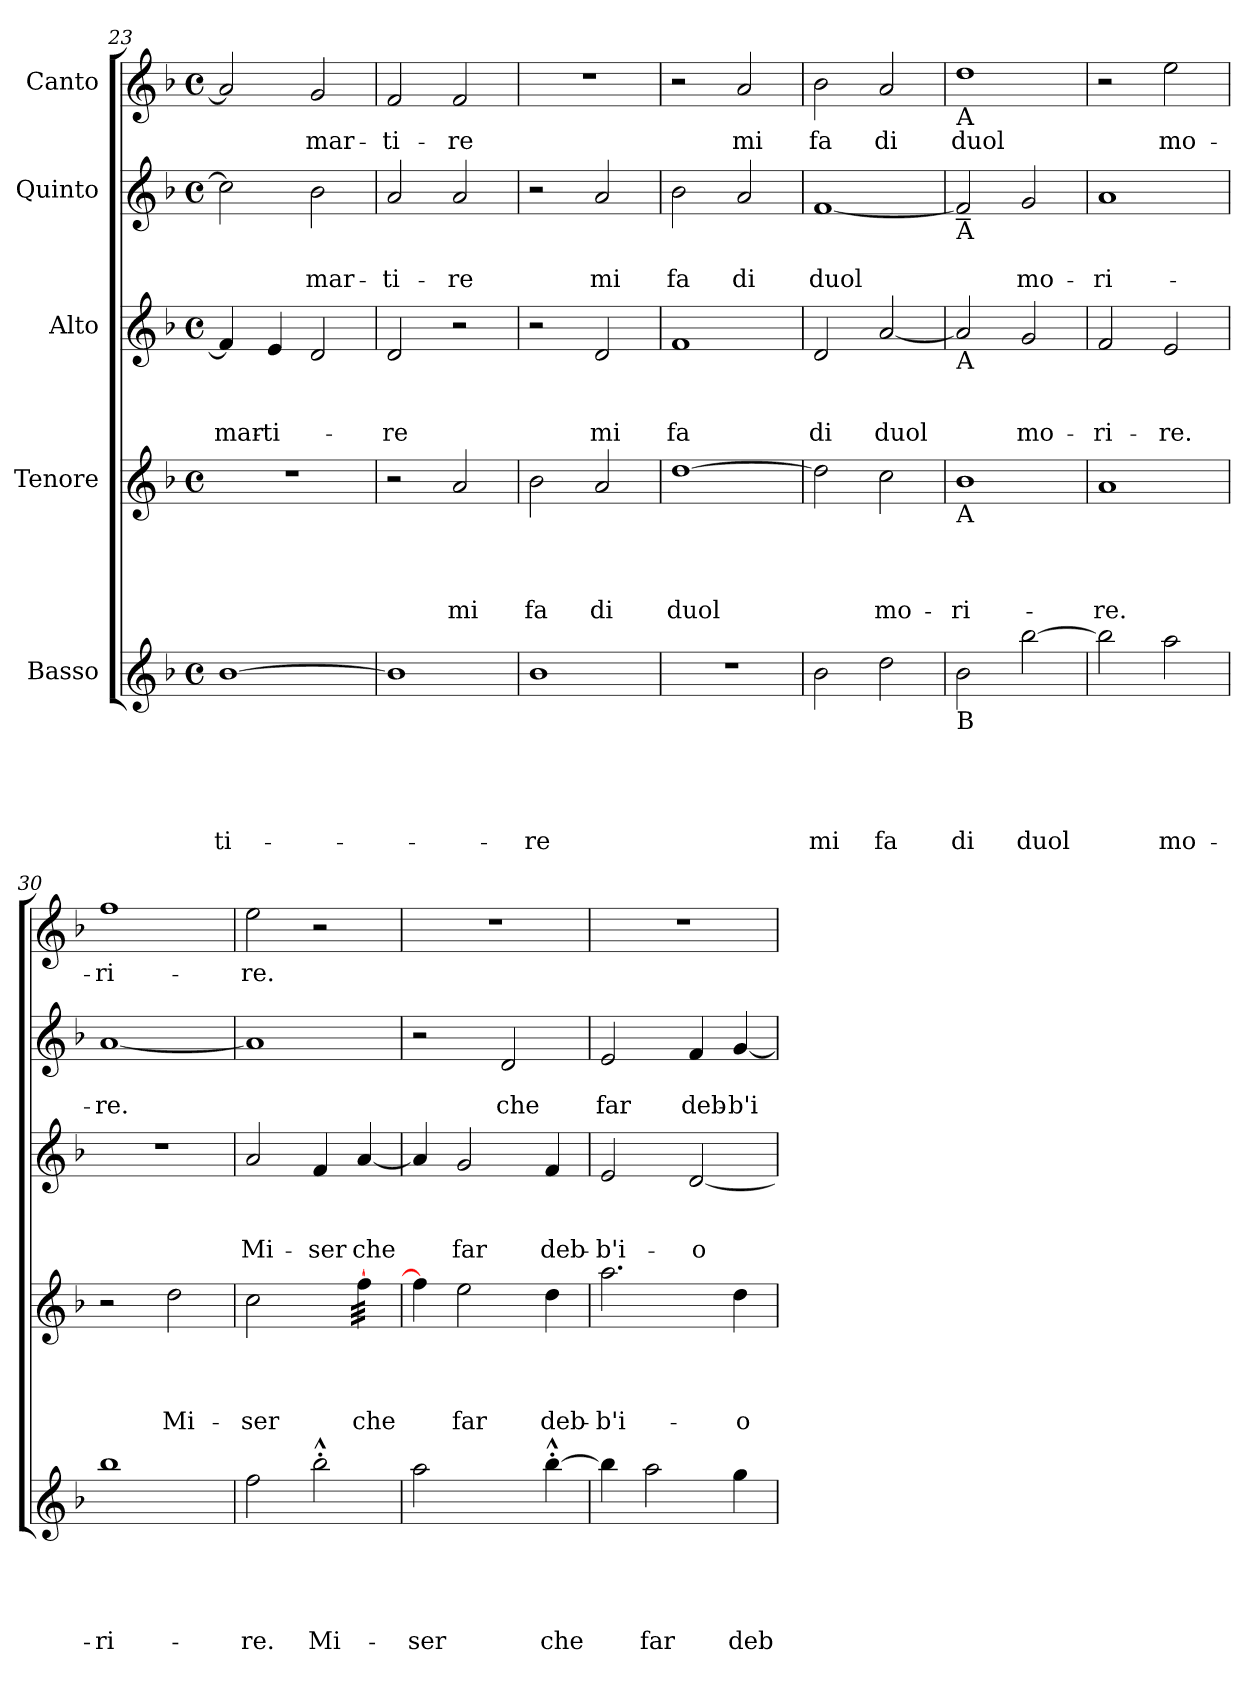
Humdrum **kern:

**kern	**text	**text	**text	**text	**text	**kern	**text	**text	**text	**text	**kern	**text	**text	**text	**kern	**text	**text	**kern	**text
*part5	*part5	*part5	*part5	*part5	*part5	*part4	*part4	*part4	*part4	*part4	*part3	*part3	*part3	*part3	*part2	*part2	*part2	*part1	*part1
*staff5	*staff5	*staff5	*staff5	*staff5	*staff5	*staff4	*staff4	*staff4	*staff4	*staff4	*staff3	*staff3	*staff3	*staff3	*staff2	*staff2	*staff2	*staff1	*staff1
*I"Basso	*	*	*	*	*	*I"Tenore	*	*	*	*	*I"Alto	*	*	*	*I"Quinto	*	*	*I"Canto	*
*clefG2	*	*	*	*	*	*clefG2	*	*	*	*	*clefG2	*	*	*	*clefG2	*	*	*clefG2	*
*k[b-]	*	*	*	*	*	*k[b-]	*	*	*	*	*k[b-]	*	*	*	*k[b-]	*	*	*k[b-]	*
*F:	*	*	*	*	*	*F:	*	*	*	*	*F:	*	*	*	*F:	*	*	*F:	*
*M4/4	*	*	*	*	*	*M4/4	*	*	*	*	*M4/4	*	*	*	*M4/4	*	*	*M4/4	*
*met(c)	*	*	*	*	*	*met(c)	*	*	*	*	*met(c)	*	*	*	*met(c)	*	*	*met(c)	*
=23	=23	=23	=23	=23	=23	=23	=23	=23	=23	=23	=23	=23	=23	=23	=23	=23	=23	=23	=23
!	!	!	!	!	!LO:LY:b	!	!	!	!	!	!	!	!	!LO:LY:b	!	!	!	!	!
[>1b-	.	.	.	.	-ti-	1r	.	.	.	.	4f/]	.	.	mar-	2cc\]	.	.	2a/]	.
!	!	!	!	!	!	!	!	!	!	!	!	!	!	!LO:LY:b	!	!	!	!	!
.	.	.	.	.	.	.	.	.	.	.	4e/	.	.	-ti-	.	.	.	.	.
!	!	!	!	!	!	!	!	!	!	!	!	!	!	!	!	!	!LO:LY:b	!	!LO:LY:b
.	.	.	.	.	.	.	.	.	.	.	2d/	.	.	.	2b-\	.	mar-	2g/	mar-
=24	=24	=24	=24	=24	=24	=24	=24	=24	=24	=24	=24	=24	=24	=24	=24	=24	=24	=24	=24
!	!	!	!	!	!	!	!	!	!	!	!	!	!	!LO:LY:b	!	!	!LO:LY:b	!	!LO:LY:b
1b-]	.	.	.	.	.	2r	.	.	.	.	2d/	.	.	-re	2a/	.	-ti-	2f/	-ti-
!	!	!	!	!	!	!	!	!	!	!LO:LY:b	!	!	!	!	!	!	!LO:LY:b	!	!LO:LY:b
.	.	.	.	.	.	2a/	.	.	.	mi	2r	.	.	.	2a/	.	-re	2f/	-re
=25	=25	=25	=25	=25	=25	=25	=25	=25	=25	=25	=25	=25	=25	=25	=25	=25	=25	=25	=25
!	!	!	!	!	!LO:LY:b	!	!	!	!	!LO:LY:b	!	!	!	!	!	!	!	!	!
1b-	.	.	.	.	-re	2b-\	.	.	.	fa	2r	.	.	.	2r	.	.	1r	.
!	!	!	!	!	!	!	!	!	!	!LO:LY:b	!	!	!	!LO:LY:b	!	!	!LO:LY:b	!	!
.	.	.	.	.	.	2a/	.	.	.	di	2d/	.	.	mi	2a/	.	mi	.	.
=26	=26	=26	=26	=26	=26	=26	=26	=26	=26	=26	=26	=26	=26	=26	=26	=26	=26	=26	=26
!	!	!	!	!	!	!	!	!	!	!LO:LY:b	!	!	!	!LO:LY:b	!	!	!LO:LY:b	!	!
1r	.	.	.	.	.	[>1dd	.	.	.	duol	1f	.	.	fa	2b-\	.	fa	2r	.
!	!	!	!	!	!	!	!	!	!	!	!	!	!	!	!	!	!LO:LY:b	!	!LO:LY:b
.	.	.	.	.	.	.	.	.	.	.	.	.	.	.	2a/	.	di	2a/	mi
=27	=27	=27	=27	=27	=27	=27	=27	=27	=27	=27	=27	=27	=27	=27	=27	=27	=27	=27	=27
!	!	!	!	!	!LO:LY:b	!	!	!	!	!	!	!	!	!LO:LY:b	!	!	!LO:LY:b	!	!LO:LY:b
2b-\	.	.	.	.	mi	2dd\]	.	.	.	.	2d/	.	.	di	[<1f	.	duol	2b-\	fa
!	!	!	!	!	!LO:LY:b	!	!	!	!	!LO:LY:b	!	!	!	!LO:LY:b	!	!	!	!	!LO:LY:b
2dd\	.	.	.	.	fa	2cc\	.	.	.	mo-	[<2a/	.	.	duol	.	.	.	2a/	di
!!LO:LB:g=z
=28	=28	=28	=28	=28	=28	=28	=28	=28	=28	=28	=28	=28	=28	=28	=28	=28	=28	=28	=28
!	!	!	!	!	!	!	!	!	!	!	!	!	!	!	!	!	!	!LO:TX:b:t=A	!
!	!	!	!	!	!	!	!	!	!	!	!	!	!	!	!LO:TX:b:t=A	!	!	!	!
!	!	!	!	!	!	!	!	!	!	!	!LO:TX:b:t=A	!	!	!	!	!	!	!	!
!	!	!	!	!	!	!LO:TX:b:t=A	!	!	!	!	!	!	!	!	!	!	!	!	!
!LO:TX:b:t=B	!	!	!	!	!	!	!	!	!	!	!	!	!	!	!	!	!	!	!
!	!	!	!	!	!LO:LY:b	!	!	!	!	!LO:LY:b	!	!	!	!	!	!	!	!	!LO:LY:b
2b-\	.	.	.	.	di	1b-	.	.	.	-ri-	2a/]	.	.	.	2f~</]	.	.	1dd	duol
!	!	!	!	!	!LO:LY:b	!	!	!	!	!	!	!	!	!LO:LY:b	!	!	!LO:LY:b	!	!
[>2bb-\	.	.	.	.	duol	.	.	.	.	.	2g/	.	.	mo-	2g/	.	mo-	.	.
=29	=29	=29	=29	=29	=29	=29	=29	=29	=29	=29	=29	=29	=29	=29	=29	=29	=29	=29	=29
!	!	!	!	!	!	!	!	!	!	!LO:LY:b	!	!	!	!LO:LY:b	!	!	!LO:LY:b	!	!
2bb-\]	.	.	.	.	.	1a	.	.	.	-re.	2f/	.	.	-ri-	1a	.	-ri-	2r	.
!	!	!	!	!	!LO:LY:b	!	!	!	!	!	!	!	!	!LO:LY:b	!	!	!	!	!LO:LY:b
2aa\	.	.	.	.	mo-	.	.	.	.	.	2e/	.	.	-re.	.	.	.	2ee\	mo-
=30	=30	=30	=30	=30	=30	=30	=30	=30	=30	=30	=30	=30	=30	=30	=30	=30	=30	=30	=30
!	!	!	!	!	!LO:LY:b	!	!	!	!	!	!	!	!	!	!	!	!LO:LY:b	!	!LO:LY:b
1bb-	.	.	.	.	-ri-	2r	.	.	.	.	1r	.	.	.	[<1a	.	-re.	1ff	-ri-
!	!	!	!	!	!	!	!	!	!	!LO:LY:b	!	!	!	!	!	!	!	!	!
.	.	.	.	.	.	2dd\	.	.	.	Mi-	.	.	.	.	.	.	.	.	.
=31	=31	=31	=31	=31	=31	=31	=31	=31	=31	=31	=31	=31	=31	=31	=31	=31	=31	=31	=31
!	!	!	!	!	!LO:LY:b	!	!	!	!	!LO:LY:b	!	!	!	!LO:LY:b	!	!	!	!	!LO:LY:b
2ff\	.	.	.	.	-re.	2cc\	.	.	.	-ser	2a/	.	.	Mi-	1a]	.	.	2ee\	-re.
!	!	!	!	!	!LO:LY:b	!	!	!	!	!	!	!	!	!LO:LY:b	!	!	!	!	!
2bb-^^>'>\	.	.	.	.	Mi-	4ryy	.	.	.	.	4f/	.	.	-ser	.	.	.	2r	.
!	!	!	!	!	!	!	!	!	!	!LO:LY:b	!	!	!	!LO:LY:b	!	!	!	!	!
*	*	*	*	*	*	*tremolo	*	*	*	*	*	*	*	*	*	*	*	*	*
.	.	.	.	.	.	[>32ff\LLL	.	.	.	che	[<4a/	.	.	che	.	.	.	.	.
.	.	.	.	.	.	32ff\	.	.	.	.	.	.	.	.	.	.	.	.	.
.	.	.	.	.	.	32ff\	.	.	.	.	.	.	.	.	.	.	.	.	.
.	.	.	.	.	.	32ff\	.	.	.	.	.	.	.	.	.	.	.	.	.
.	.	.	.	.	.	32ff\	.	.	.	.	.	.	.	.	.	.	.	.	.
.	.	.	.	.	.	32ff\	.	.	.	.	.	.	.	.	.	.	.	.	.
.	.	.	.	.	.	32ff\	.	.	.	.	.	.	.	.	.	.	.	.	.
.	.	.	.	.	.	32ff\JJJ	.	.	.	.	.	.	.	.	.	.	.	.	.
*	*	*	*	*	*	*Xtremolo	*	*	*	*	*	*	*	*	*	*	*	*	*
=32	=32	=32	=32	=32	=32	=32	=32	=32	=32	=32	=32	=32	=32	=32	=32	=32	=32	=32	=32
!	!	!	!	!	!LO:LY:b	!	!	!	!	!	!	!	!	!	!	!	!	!	!
2aa\	.	.	.	.	-ser	4ff\]	.	.	.	.	4a/]	.	.	.	2r	.	.	1r	.
!	!	!	!	!	!	!	!	!	!	!LO:LY:b	!	!	!	!LO:LY:b	!	!	!	!	!
.	.	.	.	.	.	2ee\	.	.	.	far	2g/	.	.	far	.	.	.	.	.
!	!	!	!	!	!	!	!	!	!	!	!	!	!	!	!	!	!LO:LY:b	!	!
4ryy	.	.	.	.	.	.	.	.	.	.	.	.	.	.	2d/	.	che	.	.
!	!	!	!	!	!LO:LY:b	!	!	!	!	!LO:LY:b	!	!	!	!LO:LY:b	!	!	!	!	!
[>4bb-^^>'>\	.	.	.	.	che	4dd\	.	.	.	deb-	4f/	.	.	deb-	.	.	.	.	.
=33	=33	=33	=33	=33	=33	=33	=33	=33	=33	=33	=33	=33	=33	=33	=33	=33	=33	=33	=33
!	!	!	!	!	!	!	!	!	!	!LO:LY:b	!	!	!	!LO:LY:b	!	!	!LO:LY:b	!	!
4bb-\]	.	.	.	.	.	2.aa\	.	.	.	-b'i-	2e/	.	.	-b'i-	2e/	.	far	1r	.
!	!	!	!	!	!LO:LY:b	!	!	!	!	!	!	!	!	!	!	!	!	!	!
2aa\	.	.	.	.	far	.	.	.	.	.	.	.	.	.	.	.	.	.	.
!	!	!	!	!	!	!	!	!	!	!	!	!	!	!LO:LY:b	!	!	!LO:LY:b	!	!
.	.	.	.	.	.	.	.	.	.	.	[<2d/	.	.	-o	4f/	.	deb-	.	.
!	!	!	!	!	!LO:LY:b	!	!	!	!	!LO:LY:b	!	!	!	!	!	!	!LO:LY:b	!	!
4gg\	.	.	.	.	deb-	4dd\	.	.	.	-o	.	.	.	.	[<4g/	.	-b'i-	.	.
=	=	=	=	=	=	=	=	=	=	=	=	=	=	=	=	=	=	=	=
*-	*-	*-	*-	*-	*-	*-	*-	*-	*-	*-	*-	*-	*-	*-	*-	*-	*-	*-	*-
